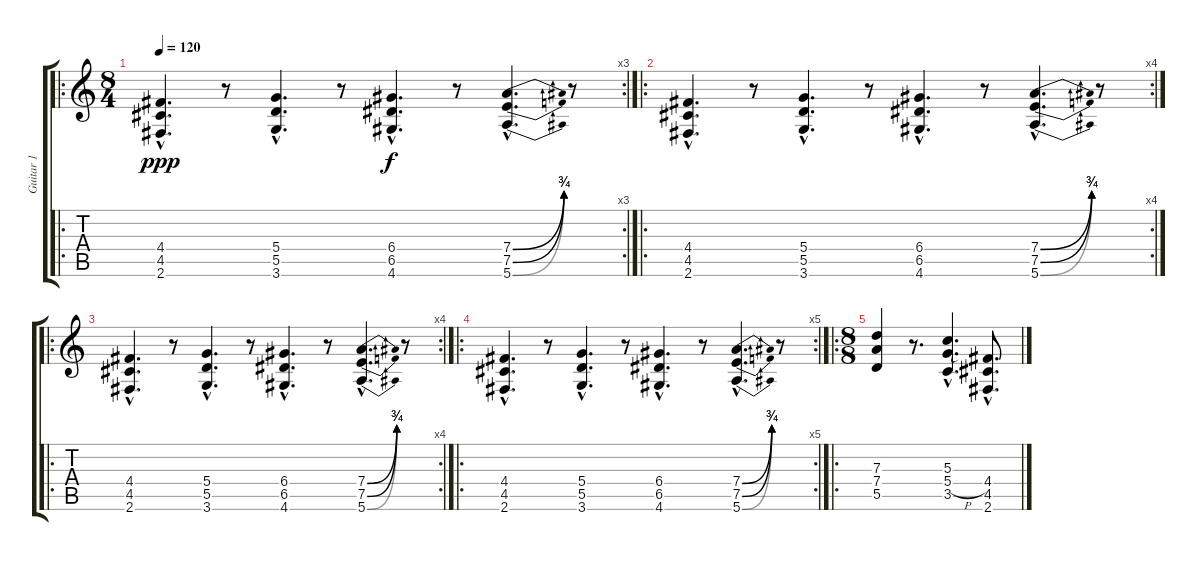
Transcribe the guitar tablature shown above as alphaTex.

\track ("Guitar 1" "Guitar 1") {instrument distortionguitar}
\staff {score tabs}
\tuning (E4 B3 G3 D3 A2 E2) {hide}
\ro
\rc 3
\ts (8 4)
\tempo 120
\clef g2
\ks c
(4.4{hac} 4.5{hac} 2.6{hac}).4{d dy ppp volume 3 instrument distortionguitar} r.8 (5.4{hac} 5.5{hac} 3.6{hac}).4{d} r.8 (6.4{hac} 6.5{hac} 4.6{hac}).4{d dy f} r.8 (7.4{be (bend 0 0 60 3) hac} 7.5{be (bend 0 0 60 3) hac} 5.6{be (bend 0 0 60 3) hac}).4{d} r.8 |
\ro
\rc 4
(4.4{hac} 4.5{hac} 2.6{hac}).4{d volume 7} r.8 (5.4{hac} 5.5{hac} 3.6{hac}).4{d} r.8 (6.4{hac} 6.5{hac} 4.6{hac}).4{d} r.8 (7.4{be (bend 0 0 60 3) hac} 7.5{be (bend 0 0 60 3) hac} 5.6{be (bend 0 0 60 3) hac}).4{d} r.8 |
\ro
\rc 4
(4.4{hac} 4.5{hac} 2.6{hac}).4{d volume 11} r.8 (5.4{hac} 5.5{hac} 3.6{hac}).4{d} r.8 (6.4{hac} 6.5{hac} 4.6{hac}).4{d} r.8 (7.4{be (bend 0 0 60 3) hac} 7.5{be (bend 0 0 60 3) hac} 5.6{be (bend 0 0 60 3) hac}).4{d} r.8 |
\ro
\rc 5
(4.4{hac} 4.5{hac} 2.6{hac}).4{d volume 15} r.8 (5.4{hac} 5.5{hac} 3.6{hac}).4{d} r.8 (6.4{hac} 6.5{hac} 4.6{hac}).4{d} r.8 (7.4{be (bend 0 0 60 3) hac} 7.5{be (bend 0 0 60 3) hac} 5.6{be (bend 0 0 60 3) hac}).4{d} r.8 |
\ro
\ts (8 8)
(7.3 7.4 5.5).4 r.8{d} (5.3{hac} 5.4{h hac} 3.5{hac}).4{d} (4.4{hac} 4.5{hac} 2.6{hac}).8{d}
